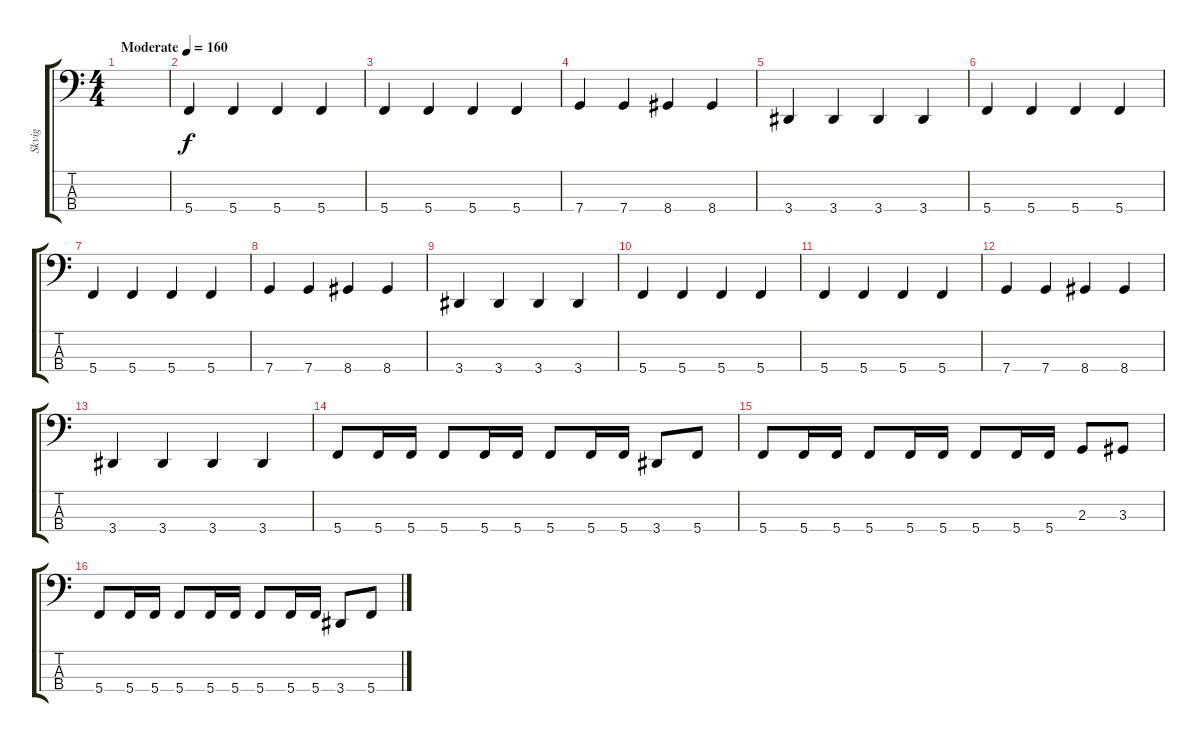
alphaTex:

\track ("Skvig" "Skvig") {instrument slapbass1}
\staff {score tabs}
\tuning (Eb2 Bb1 F1 C1) {hide}
\ts (4 4)
\tempo (160 "Moderate")
\clef f4
\ks c
|
5.4.4 5.4.4 5.4.4 5.4.4 |
5.4.4 5.4.4 5.4.4 5.4.4 |
7.4.4 7.4.4 8.4.4 8.4.4 |
3.4.4 3.4.4 3.4.4 3.4.4 |
5.4.4 5.4.4 5.4.4 5.4.4 |
5.4.4 5.4.4 5.4.4 5.4.4 |
7.4.4 7.4.4 8.4.4 8.4.4 |
3.4.4 3.4.4 3.4.4 3.4.4 |
5.4.4 5.4.4 5.4.4 5.4.4 |
5.4.4 5.4.4 5.4.4 5.4.4 |
7.4.4 7.4.4 8.4.4 8.4.4 |
3.4.4 3.4.4 3.4.4 3.4.4 |
5.4.8 5.4.16 5.4.16 5.4.8 5.4.16 5.4.16 5.4.8 5.4.16 5.4.16 3.4.8 5.4.8 |
5.4.8 5.4.16 5.4.16 5.4.8 5.4.16 5.4.16 5.4.8 5.4.16 5.4.16 2.3.8 3.3.8 |
5.4.8 5.4.16 5.4.16 5.4.8 5.4.16 5.4.16 5.4.8 5.4.16 5.4.16 3.4.8 5.4.8
